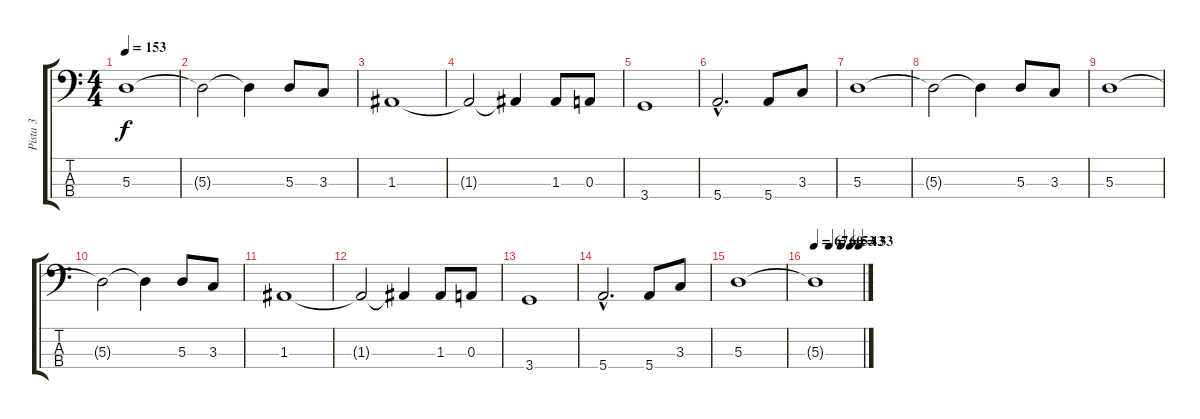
\track ("Pista 3" "Pista 3") {instrument electricbasspick}
\staff {score tabs}
\tuning (G2 D2 A1 E1) {hide}
\ts (4 4)
\tempo 153
\tempo 77
\tempo 153
\clef f4
\ks c
5.3.1{dy f instrument electricbasspick} |
5.3{t}.2 5.3{t}.4 5.3.8 3.3.8 |
1.3.1 |
1.3{t}.2 1.3{t}.4 1.3.8 0.3.8 |
3.4.1 |
5.4{hac}.2{d} 5.4.8 3.3.8 |
5.3.1 |
5.3{t}.2 5.3{t}.4 5.3.8 3.3.8 |
5.3.1 |
5.3{t}.2 5.3{t}.4 5.3.8 3.3.8 |
1.3.1 |
1.3{t}.2 1.3{t}.4 1.3.8 0.3.8 |
3.4.1 |
5.4{hac}.2{d} 5.4.8 3.3.8 |
5.3.1 |
\tempo 67
\tempo (60 0.3125)
\tempo (53 0.5625)
\tempo (43 0.75)
\tempo (33 0.9375)
5.3{t}.1
